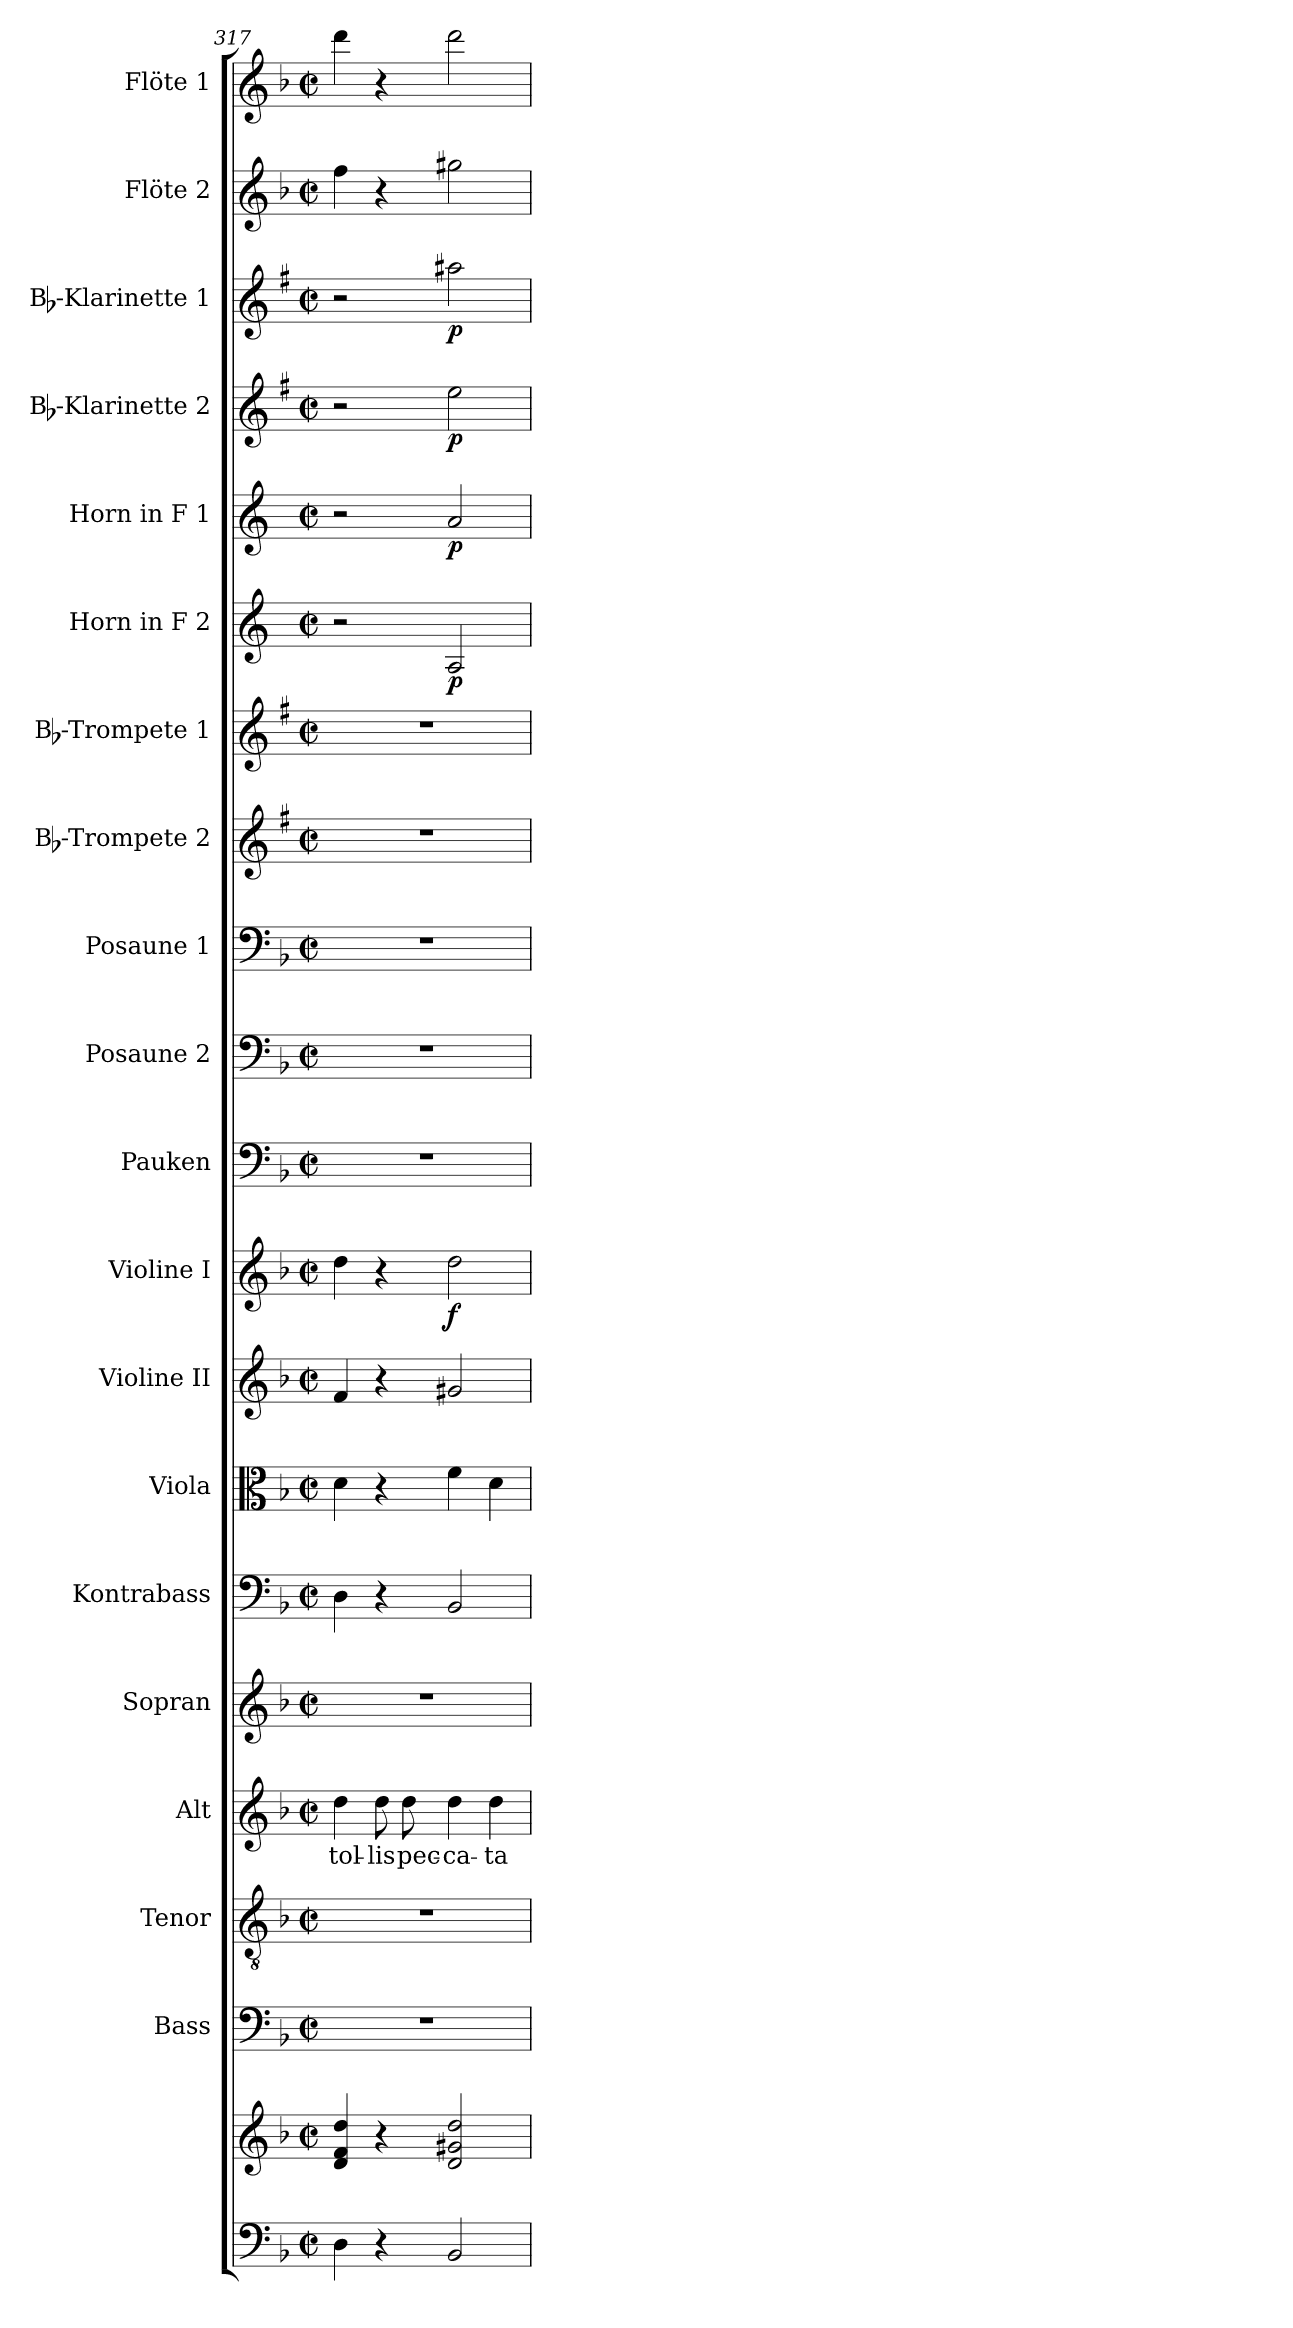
**kern	**kern	**kern	**kern	**kern	**text	**kern	**kern	**kern	**kern	**kern	**dynam	**kern	**kern	**kern	**kern	**kern	**kern	**dynam	**kern	**dynam	**kern	**dynam	**kern	**dynam	**kern	**kern
*part20	*part20	*part19	*part18	*part17	*part17	*part16	*part15	*part14	*part13	*part12	*part12	*part11	*part10	*part9	*part8	*part7	*part6	*part6	*part5	*part5	*part4	*part4	*part3	*part3	*part2	*part1
*staff21	*staff20	*staff19	*staff18	*staff17	*staff17	*staff16	*staff15	*staff14	*staff13	*staff12	*staff12	*staff11	*staff10	*staff9	*staff8	*staff7	*staff6	*staff6	*staff5	*staff5	*staff4	*staff4	*staff3	*staff3	*staff2	*staff1
*	*	*I"Bass	*I"Tenor	*I"Alt	*	*I"Sopran	*I"Kontrabass	*I"Viola	*I"Violine II	*I"Violine I	*	*I"Pauken	*I"Posaune 2	*I"Posaune 1	*I"Bb-Trompete 2	*I"Bb-Trompete 1	*I"Horn in F 2	*	*I"Horn in F 1	*	*I"Bb-Klarinette 2	*	*I"Bb-Klarinette 1	*	*I"Flöte 2	*I"Flöte 1
*	*	*I'B.	*I'T.	*I'A.	*	*I'S.	*I'Kb.	*I'Vla.	*I'Vl. II	*I'Vl. I	*	*I'Pk.	*I'Pos. 2	*I'Pos. 1	*I'Bb Trp. 2	*I'Bb Trp. 1	*	*	*	*	*I'Bb Kl. 2	*	*I'Bb Kl. 1	*	*I'Fl. 2	*I'Fl. 1
*clefF4	*clefG2	*clefF4	*clefGv2	*clefG2	*	*clefG2	*clefF4	*clefC3	*clefG2	*clefG2	*	*clefF4	*clefF4	*clefF4	*clefG2	*clefG2	*clefG2	*	*clefG2	*	*clefG2	*	*clefG2	*	*clefG2	*clefG2
*	*	*	*	*	*	*	*ITrd7c12	*	*	*	*	*	*	*	*ITrd1c2	*ITrd1c2	*ITrd4c7	*	*ITrd4c7	*	*ITrd1c2	*	*ITrd1c2	*	*	*
*k[b-]	*k[b-]	*k[b-]	*k[b-]	*k[b-]	*	*k[b-]	*k[b-]	*k[b-]	*k[b-]	*k[b-]	*	*k[b-]	*k[b-]	*k[b-]	*k[b-]	*k[b-]	*k[b-]	*	*k[b-]	*	*k[b-]	*	*k[b-]	*	*k[b-]	*k[b-]
*F:	*F:	*F:	*F:	*F:	*	*F:	*F:	*F:	*F:	*F:	*	*F:	*F:	*F:	*F:	*F:	*F:	*	*F:	*	*F:	*	*F:	*	*F:	*F:
*M2/2	*M2/2	*M2/2	*M2/2	*M2/2	*	*M2/2	*M2/2	*M2/2	*M2/2	*M2/2	*	*M2/2	*M2/2	*M2/2	*M2/2	*M2/2	*M2/2	*	*M2/2	*	*M2/2	*	*M2/2	*	*M2/2	*M2/2
*met(c|)	*met(c|)	*met(c|)	*met(c|)	*met(c|)	*	*met(c|)	*met(c|)	*met(c|)	*met(c|)	*met(c|)	*	*met(c|)	*met(c|)	*met(c|)	*met(c|)	*met(c|)	*met(c|)	*	*met(c|)	*	*met(c|)	*	*met(c|)	*	*met(c|)	*met(c|)
=317	=317	=317	=317	=317	=317	=317	=317	=317	=317	=317	=317	=317	=317	=317	=317	=317	=317	=317	=317	=317	=317	=317	=317	=317	=317	=317
!	!	!	!	!	!LO:LY:b	!	!	!	!	!	!	!	!	!	!	!	!	!	!	!	!	!	!	!	!	!
4D\	4d/ 4f/ 4dd/	1r	1r	4dd\	tol-	1r	4DD\	4d\	4f/	4dd\	.	1r	1r	1r	1r	1r	2r	.	2r	.	2r	.	2r	.	4ff\	4ddd\
!	!	!	!	!	!LO:LY:b	!	!	!	!	!	!	!	!	!	!	!	!	!	!	!	!	!	!	!	!	!
4r	4r	.	.	8dd\	-lis	.	4r	4r	4r	4r	.	.	.	.	.	.	.	.	.	.	.	.	.	.	4r	4r
!	!	!	!	!	!LO:LY:b	!	!	!	!	!	!	!	!	!	!	!	!	!	!	!	!	!	!	!	!	!
.	.	.	.	8dd\	pec-	.	.	.	.	.	.	.	.	.	.	.	.	.	.	.	.	.	.	.	.	.
!	!	!	!	!	!LO:LY:b	!	!	!	!	!	!LO:DY:b	!	!	!	!	!	!	!LO:DY:b	!	!LO:DY:b	!	!LO:DY:b	!	!LO:DY:b	!	!
2BB-/	2d/ 2g#X/ 2dd/	.	.	4dd\	-ca-	.	2BBB-/	4f\	2g#X/	2dd\	f	.	.	.	.	.	2D/	p	2d/	p	2dd\	p	2gg#X\	p	2gg#X\	2ddd\
!	!	!	!	!	!LO:LY:b	!	!	!	!	!	!	!	!	!	!	!	!	!	!	!	!	!	!	!	!	!
.	.	.	.	4dd\	-ta	.	.	4d\	.	.	.	.	.	.	.	.	.	.	.	.	.	.	.	.	.	.
=	=	=	=	=	=	=	=	=	=	=	=	=	=	=	=	=	=	=	=	=	=	=	=	=	=	=
*-	*-	*-	*-	*-	*-	*-	*-	*-	*-	*-	*-	*-	*-	*-	*-	*-	*-	*-	*-	*-	*-	*-	*-	*-	*-	*-
